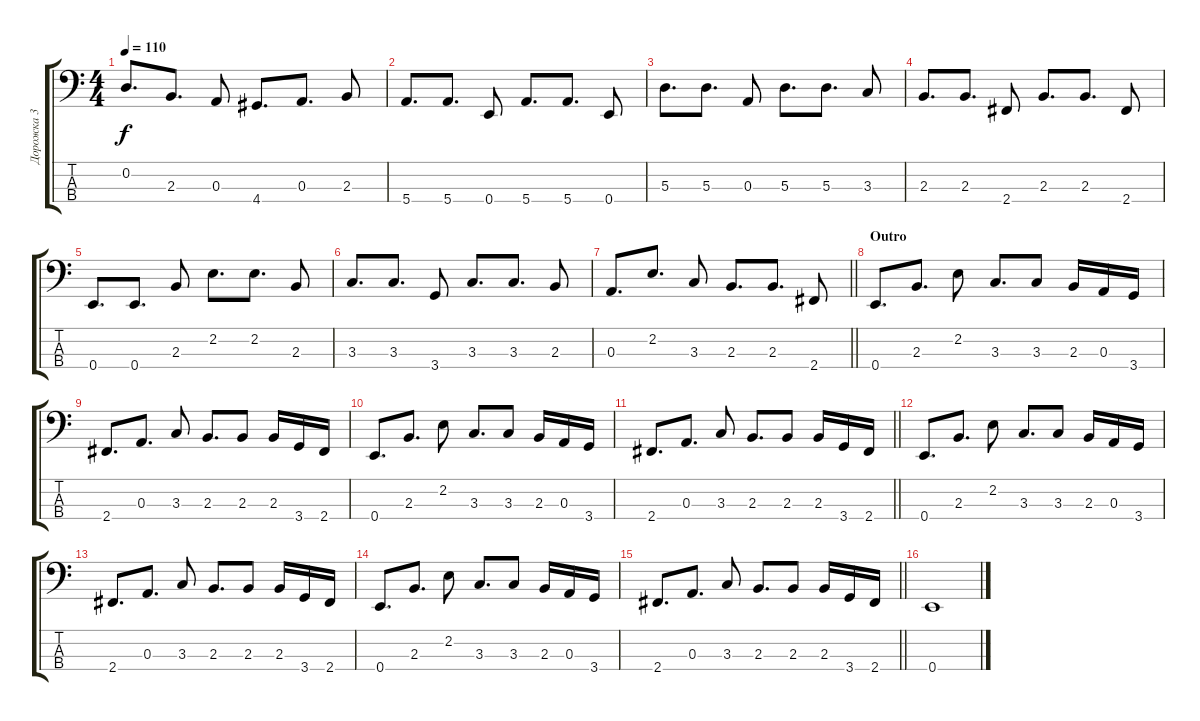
\track ("Дорожка 3" "Дорожка 3") {instrument electricbassfinger}
\staff {score tabs}
\tuning (G2 D2 A1 E1) {hide}
\ts (4 4)
\tempo 110
\clef f4
\ks c
0.2.8{d dy f} 2.3.8{d} 0.3.8 4.4.8{d} 0.3.8{d} 2.3.8 |
5.4.8{d} 5.4.8{d} 0.4.8 5.4.8{d} 5.4.8{d} 0.4.8 |
5.3.8{d} 5.3.8{d} 0.3.8 5.3.8{d} 5.3.8{d} 3.3.8 |
2.3.8{d} 2.3.8{d} 2.4.8 2.3.8{d} 2.3.8{d} 2.4.8 |
0.4.8{d} 0.4.8{d} 2.3.8 2.2.8{d} 2.2.8{d} 2.3.8 |
3.3.8{d} 3.3.8{d} 3.4.8 3.3.8{d} 3.3.8{d} 2.3.8 |
\barLineRight lightlight
0.3.8{d} 2.2.8{d} 3.3.8 2.3.8{d} 2.3.8{d} 2.4.8 |
\section ("" "Outro")
0.4.8{d} 2.3.8{d} 2.2.8 3.3.8{d} 3.3.8 2.3.16 0.3.16 3.4.16 |
2.4.8{d} 0.3.8{d} 3.3.8 2.3.8{d} 2.3.8 2.3.16 3.4.16 2.4.16 |
0.4.8{d} 2.3.8{d} 2.2.8 3.3.8{d} 3.3.8 2.3.16 0.3.16 3.4.16 |
\barLineRight lightlight
2.4.8{d} 0.3.8{d} 3.3.8 2.3.8{d} 2.3.8 2.3.16 3.4.16 2.4.16 |
0.4.8{d} 2.3.8{d} 2.2.8 3.3.8{d} 3.3.8 2.3.16 0.3.16 3.4.16 |
2.4.8{d} 0.3.8{d} 3.3.8 2.3.8{d} 2.3.8 2.3.16 3.4.16 2.4.16 |
0.4.8{d} 2.3.8{d} 2.2.8 3.3.8{d} 3.3.8 2.3.16 0.3.16 3.4.16 |
\barLineRight lightlight
2.4.8{d} 0.3.8{d} 3.3.8 2.3.8{d} 2.3.8 2.3.16 3.4.16 2.4.16 |
0.4.1
